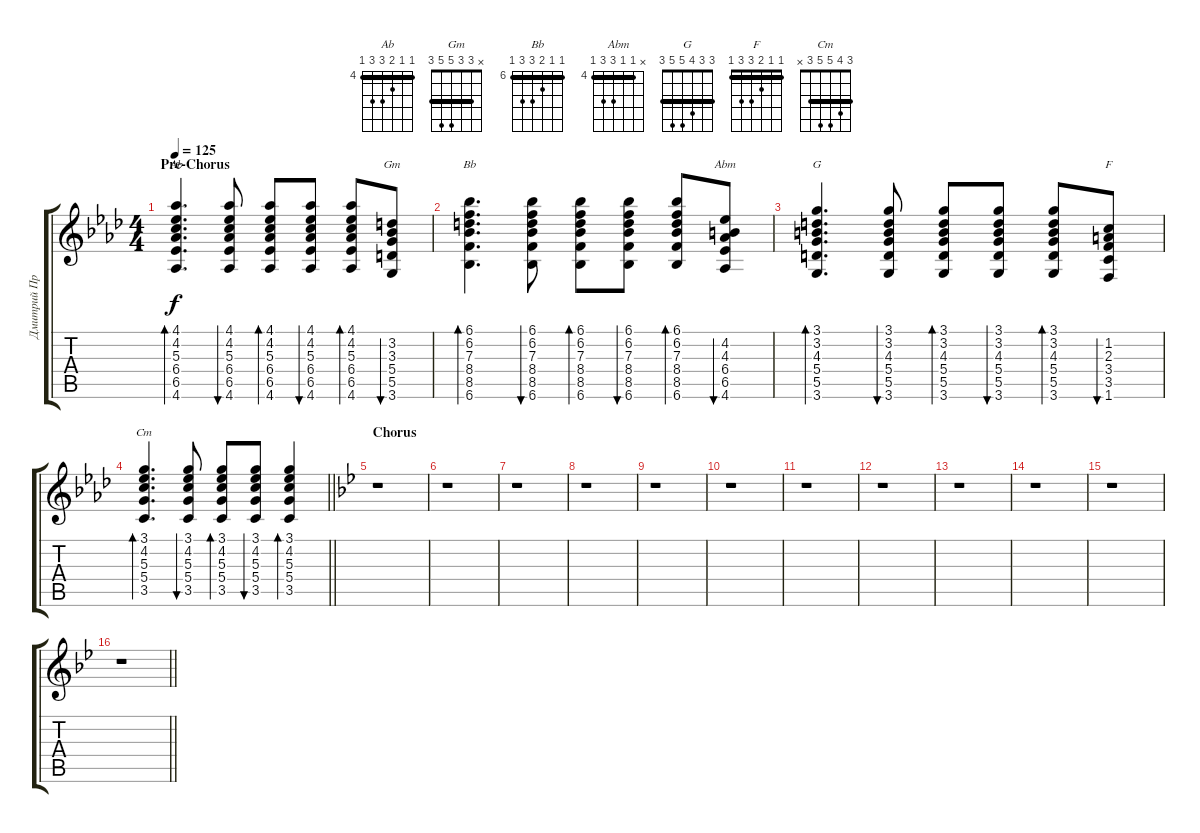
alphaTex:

\track ("Дмитрий Процко" "Дмитрий Пр") {instrument acousticguitarsteel}
\staff {score tabs}
\tuning (E4 B3 G3 D3 A2 E2) {hide}
\chord ("Ab" 4 4 5 6 6 4) {firstfret 4 barre 4}
\chord ("Gm" x 3 3 5 5 3) {barre 3}
\chord ("Bb" 6 6 7 8 8 6) {firstfret 6 barre 6}
\chord ("Abm" x 4 4 6 6 4) {firstfret 4 barre 4}
\chord ("G" 3 3 4 5 5 3) {barre 3}
\chord ("F" 1 1 2 3 3 1) {barre 1}
\chord ("Cm" 3 4 5 5 3 x) {barre 3}
\ts (4 4)
\section ("" "Pre-Chorus")
\tempo 125
\clef g2
\ks ab
(4.1 4.2 5.3 6.4 6.5 4.6).4{d bd 30 ch "Ab" dy f} (4.1 4.2 5.3 6.4 6.5 4.6).8{bu 30} (4.1 4.2 5.3 6.4 6.5 4.6).8{bd 30} (4.1 4.2 5.3 6.4 6.5 4.6).8{bu 30} (4.1 4.2 5.3 6.4 6.5 4.6).8{bd 30} (3.2 3.3 5.4 5.5 3.6).8{bu 30 ch "Gm"} |
(6.1 6.2 7.3 8.4 8.5 6.6).4{d bd 30 ch "Bb"} (6.1 6.2 7.3 8.4 8.5 6.6).8{bu 30} (6.1 6.2 7.3 8.4 8.5 6.6).8{bd 30} (6.1 6.2 7.3 8.4 8.5 6.6).8{bu 30} (6.1 6.2 7.3 8.4 8.5 6.6).8{bd 30} (4.2 4.3 6.4 6.5 4.6).8{bu 30 ch "Abm"} |
(3.1 3.2 4.3 5.4 5.5 3.6).4{d bd 30 ch "G"} (3.1 3.2 4.3 5.4 5.5 3.6).8{bu 30} (3.1 3.2 4.3 5.4 5.5 3.6).8{bd 30} (3.1 3.2 4.3 5.4 5.5 3.6).8{bu 30} (3.1 3.2 4.3 5.4 5.5 3.6).8{bd 30} (1.2 2.3 3.4 3.5 1.6).8{bu 30 ch "F"} |
\barLineRight lightlight
(3.1 4.2 5.3 5.4 3.5).4{d bd 30 ch "Cm"} (3.1 4.2 5.3 5.4 3.5).8{bu 30} (3.1 4.2 5.3 5.4 3.5).8{bd 30} (3.1 4.2 5.3 5.4 3.5).8{bu 30} (3.1 4.2 5.3 5.4 3.5).4{bd 30} |
\section ("" "Chorus")
\ks bb
r.1 |
r.1 |
r.1 |
r.1 |
r.1 |
r.1 |
r.1 |
r.1 |
r.1 |
r.1 |
r.1 |
\barLineRight lightlight
r.1
